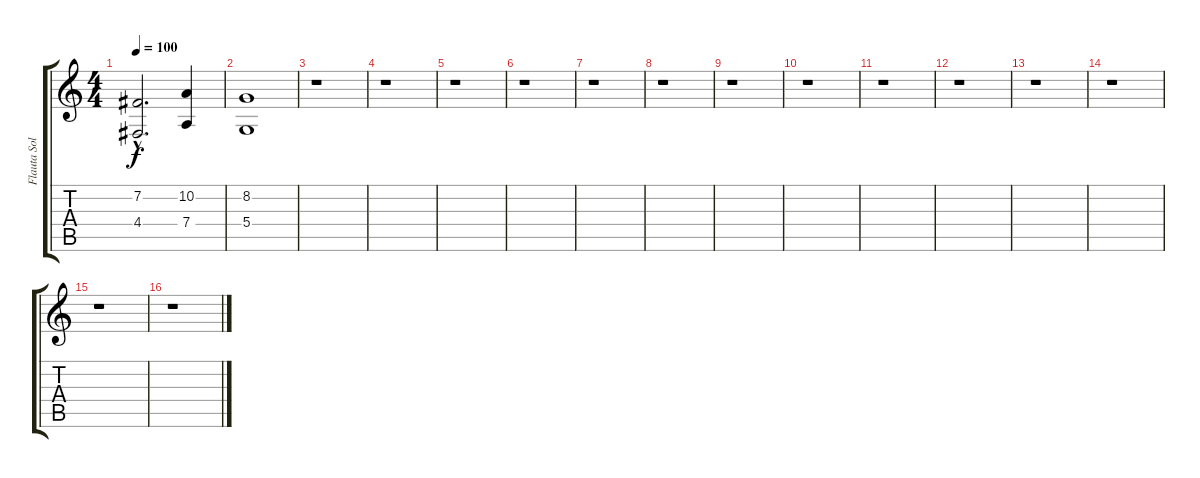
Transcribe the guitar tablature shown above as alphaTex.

\track ("Flauta Solo" "Flauta Sol") {instrument panflute}
\staff {score tabs}
\tuning (E4 B3 G3 D3 A2 E2) {hide}
\ts (4 4)
\tempo 100
\clef g2
\ks c
(7.2{hac} 4.4{hac}).2{d dy f} (10.2 7.4).4 |
(8.2 5.4).1 |
r.1 |
r.1 |
r.1 |
r.1 |
r.1 |
r.1 |
r.1 |
r.1 |
r.1 |
r.1 |
r.1 |
r.1 |
r.1 |
r.1
